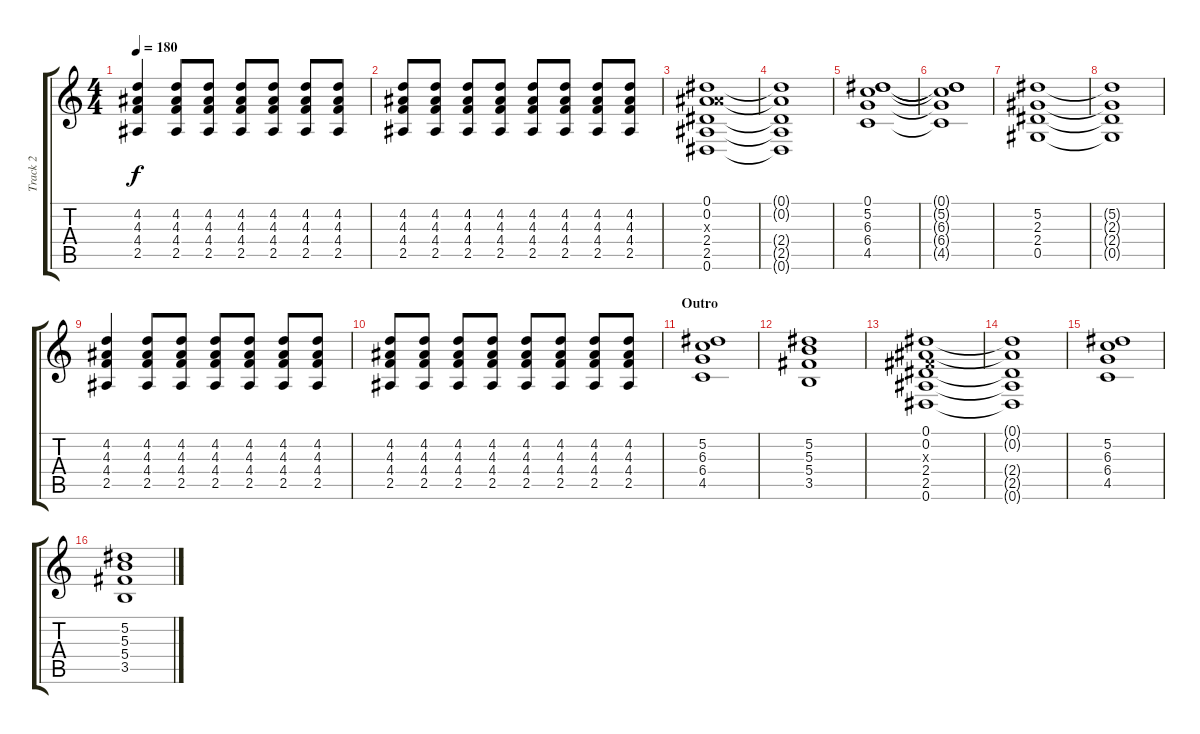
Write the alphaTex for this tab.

\track ("Track 2" "Track 2") {instrument overdrivenguitar}
\staff {score tabs}
\tuning (Eb4 Bb3 Gb3 Db3 Ab2 Eb2) {hide}
\ts (4 4)
\tempo 180
\clef g2
\ks c
(4.2 4.3 4.4 2.5).4{dy f} (4.2 4.3 4.4 2.5).8 (4.2 4.3 4.4 2.5).8 (4.2 4.3 4.4 2.5).8 (4.2 4.3 4.4 2.5).8 (4.2 4.3 4.4 2.5).8 (4.2 4.3 4.4 2.5).8 |
(4.2 4.3 4.4 2.5).8 (4.2 4.3 4.4 2.5).8 (4.2 4.3 4.4 2.5).8 (4.2 4.3 4.4 2.5).8 (4.2 4.3 4.4 2.5).8 (4.2 4.3 4.4 2.5).8 (4.2 4.3 4.4 2.5).8 (4.2 4.3 4.4 2.5).8 |
(0.1 0.2 4.3{x} 2.4 2.5 0.6).1 |
(0.1{t} 0.2{t} 2.4{t} 2.5{t} 0.6{t}).1 |
(0.1 5.2 6.3 6.4 4.5).1 |
(0.1{t} 5.2{t} 6.3{t} 6.4{t} 4.5{t}).1 |
(5.2 2.3 2.4 0.5).1 |
(5.2{t} 2.3{t} 2.4{t} 0.5{t}).1 |
(4.2 4.3 4.4 2.5).4 (4.2 4.3 4.4 2.5).8 (4.2 4.3 4.4 2.5).8 (4.2 4.3 4.4 2.5).8 (4.2 4.3 4.4 2.5).8 (4.2 4.3 4.4 2.5).8 (4.2 4.3 4.4 2.5).8 |
(4.2 4.3 4.4 2.5).8 (4.2 4.3 4.4 2.5).8 (4.2 4.3 4.4 2.5).8 (4.2 4.3 4.4 2.5).8 (4.2 4.3 4.4 2.5).8 (4.2 4.3 4.4 2.5).8 (4.2 4.3 4.4 2.5).8 (4.2 4.3 4.4 2.5).8 |
\section ("" "Outro")
(5.2 6.3 6.4 4.5).1 |
(5.2 5.3 5.4 3.5).1 |
(0.1 0.2 0.3{x} 2.4 2.5 0.6).1 |
(0.1{t} 0.2{t} 2.4{t} 2.5{t} 0.6{t}).1 |
(5.2 6.3 6.4 4.5).1 |
(5.2 5.3 5.4 3.5).1
